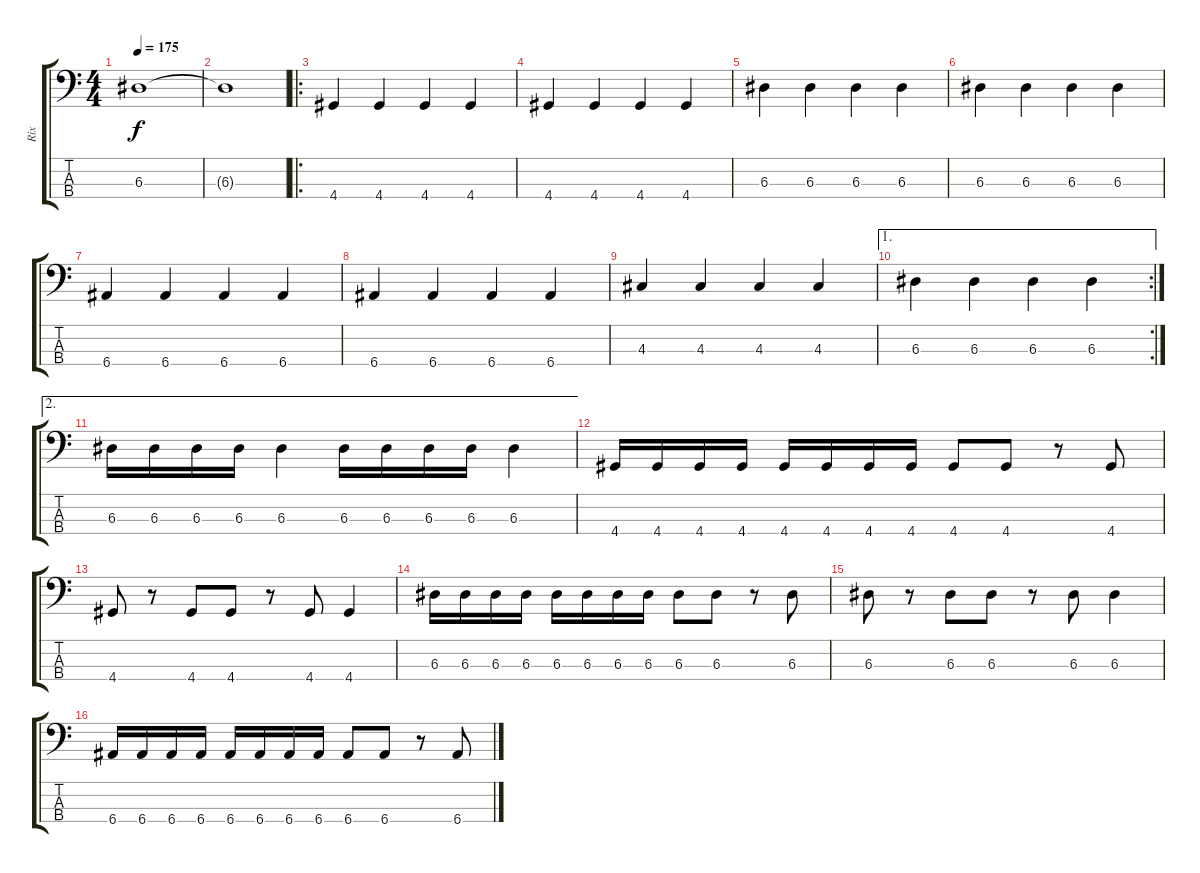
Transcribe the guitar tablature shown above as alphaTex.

\track ("Rix" "Rix") {instrument electricbasspick}
\staff {score tabs}
\tuning (G2 D2 A1 E1) {hide}
\ts (4 4)
\tempo 175
\clef f4
\ks c
6.3.1{dy f} |
6.3{t}.1 |
\ro
4.4.4 4.4.4 4.4.4 4.4.4 |
4.4.4 4.4.4 4.4.4 4.4.4 |
6.3.4 6.3.4 6.3.4 6.3.4 |
6.3.4 6.3.4 6.3.4 6.3.4 |
6.4.4 6.4.4 6.4.4 6.4.4 |
6.4.4 6.4.4 6.4.4 6.4.4 |
4.3.4 4.3.4 4.3.4 4.3.4 |
\ae 1
\rc 2
6.3.4 6.3.4 6.3.4 6.3.4 |
\ae 2
6.3.16 6.3.16 6.3.16 6.3.16 6.3.4 6.3.16 6.3.16 6.3.16 6.3.16 6.3.4 |
4.4.16 4.4.16 4.4.16 4.4.16 4.4.16 4.4.16 4.4.16 4.4.16 4.4.8 4.4.8 r.8 4.4.8 |
4.4.8 r.8 4.4.8 4.4.8 r.8 4.4.8 4.4.4 |
6.3.16 6.3.16 6.3.16 6.3.16 6.3.16 6.3.16 6.3.16 6.3.16 6.3.8 6.3.8 r.8 6.3.8 |
6.3.8 r.8 6.3.8 6.3.8 r.8 6.3.8 6.3.4 |
6.4.16 6.4.16 6.4.16 6.4.16 6.4.16 6.4.16 6.4.16 6.4.16 6.4.8 6.4.8 r.8 6.4.8
